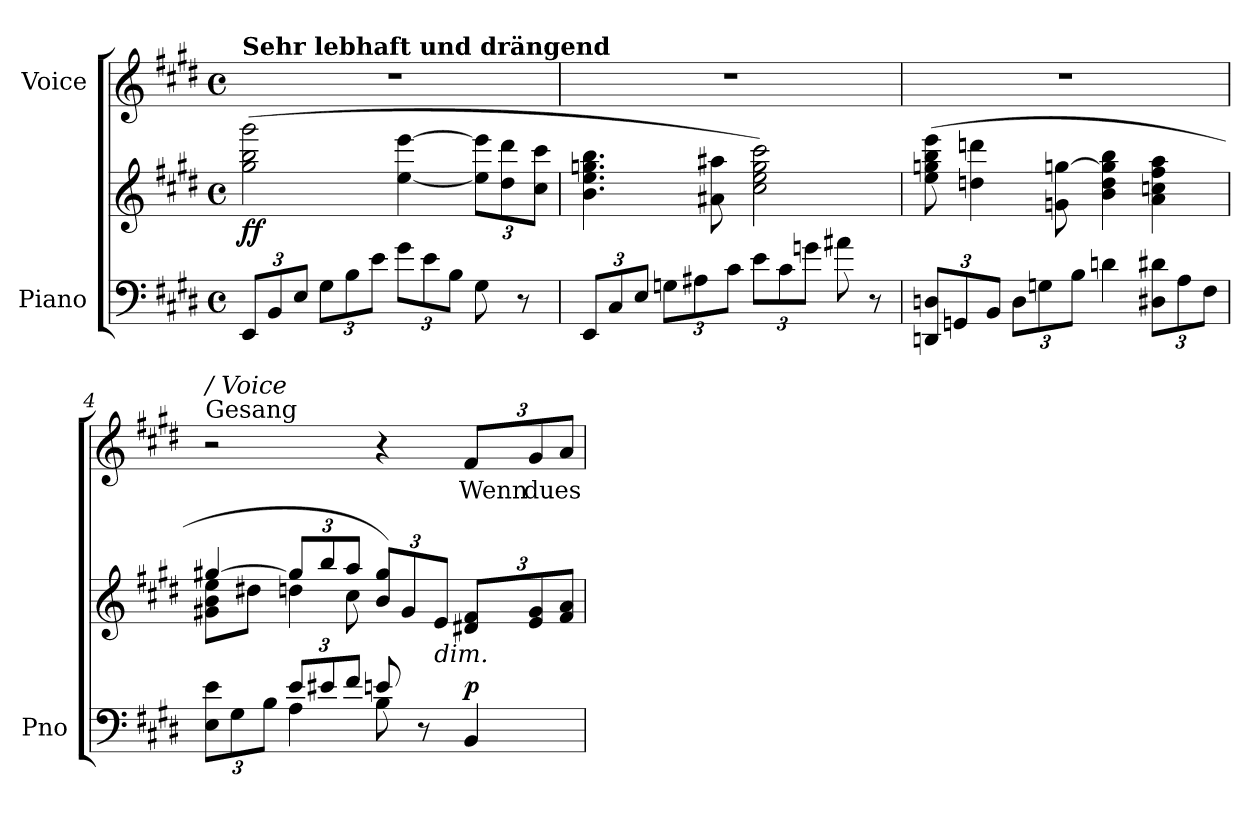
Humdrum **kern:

**kern	**kern	**dynam	**kern	**text
*part2	*part2	*part2	*part1	*part1
*staff3	*staff2	*staff2/3	*staff1	*staff1
*I"Piano	*	*	*I"Voice	*
*I'Pno	*	*	*	*
*clefF4	*clefG2	*	*clefG2	*
*k[f#c#g#d#]	*k[f#c#g#d#]	*	*k[f#c#g#d#]	*
*M4/4	*M4/4	*	*M4/4	*
*met(c)	*met(c)	*	*met(c)	*
=1	=1	=1	=1	=1
!	!	!	!LO:TX:a:B:t=Sehr lebhaft und drängend	!
!	!	!LO:DY:b	!	!
12EE/L	(2gg#\ 2bb\ 2ggg#\	ff	1r	.
12BB/	.	.	.	.
12E/J	.	.	.	.
*Xbrackettup	*	*	*	*
12G#\L	.	.	.	.
12B\	.	.	.	.
12e\J	.	.	.	.
12g#\L	[4ee\ [4eee\	.	.	.
12e\	.	.	.	.
12B\J	.	.	.	.
*	*Xbrackettup	*	*	*
8G#\	12ee\] 12eee\]L	.	.	.
.	12dd#\ 12ddd#\	.	.	.
8r	.	.	.	.
.	12cc#\ 12ccc#\J	.	.	.
=2	=2	=2	=2	=2
12EE/L	4.b\ 4.ee\ 4.ggn\ 4.bb\	.	1r	.
12C#/	.	.	.	.
12E/J	.	.	.	.
12Gn\L	.	.	.	.
12A#X\	.	.	.	.
.	8a#X\ 8aa#X\	.	.	.
12c#\J	.	.	.	.
12e\L	2cc#\ 2ee\ 2gg\ 2ccc#\)	.	.	.
12c#\	.	.	.	.
12gn\J	.	.	.	.
8a#X\	.	.	.	.
8r	.	.	.	.
=3	=3	=3	=3	=3
12DDn/ 12Dn/L	(8ee\ 8ggn\ 8bb\ 8eee\	.	1r	.
12GGn/	.	.	.	.
.	4ddn\ 4dddn\	.	.	.
12BB/J	.	.	.	.
12D\L	.	.	.	.
12Gn\	.	.	.	.
.	8gn\ [8ggn\	.	.	.
12B\J	.	.	.	.
4dn\	4b\ 4dd\ 4gg\] 4bb\	.	.	.
12D#X\ 12d#X\L	4a\ 4ccn\ 4ff#\ 4aa\	.	.	.
12A\	.	.	.	.
12F#\J	.	.	.	.
!!LO:LB:g=z
=4	=4	=4	=4	=4
*^	*^	*	*	*
!	!	!	!	!	!LO:TX:a:t=Gesang	!
!	!	!	!	!	!LO:TX:a:i:t=/ Voice	!
12E\ 12e\L	4ryy	[4gg#X/	8g#X\ 8b\ 8ee\L	.	2r	.
12G#\	.	.	.	.	.	.
.	.	.	8dd#X\J	.	.	.
12B\J	.	.	.	.	.	.
*	*Xtuplet	*	*	*	*	*
4A\	12e/L	12gg#/L]	6ddn\	.	.	.
.	12e#X/	12bb/	.	.	.	.
.	12f#/J	12aa/J	12cc#\	.	.	.
8B\	8en/	12b/ 12gg#/L)	2ryy	.	4r	.
.	.	12g#/	.	.	.	.
8r	4.ryy	.	.	.	.	.
!	!	!LO:TX:b:i:t=dim.	!	!	!	!
.	.	12e/J	.	.	.	.
!	!	!	!	!LO:DY:a=2	!	!LO:LY:b
4BB/	.	12d#X/ 12f#/L	.	p	12f#/L	Wenn
!	!	!	!	!	!	!LO:LY:b
.	.	12e/ 12g#/	.	.	12g#/	du
!	!	!	!	!	!	!LO:LY:b
.	.	12f#/ 12a/J	.	.	12a/J	es
*v	*v	*	*	*	*	*
*	*v	*v	*	*	*
=	=	=	=	=
*-	*-	*-	*-	*-
